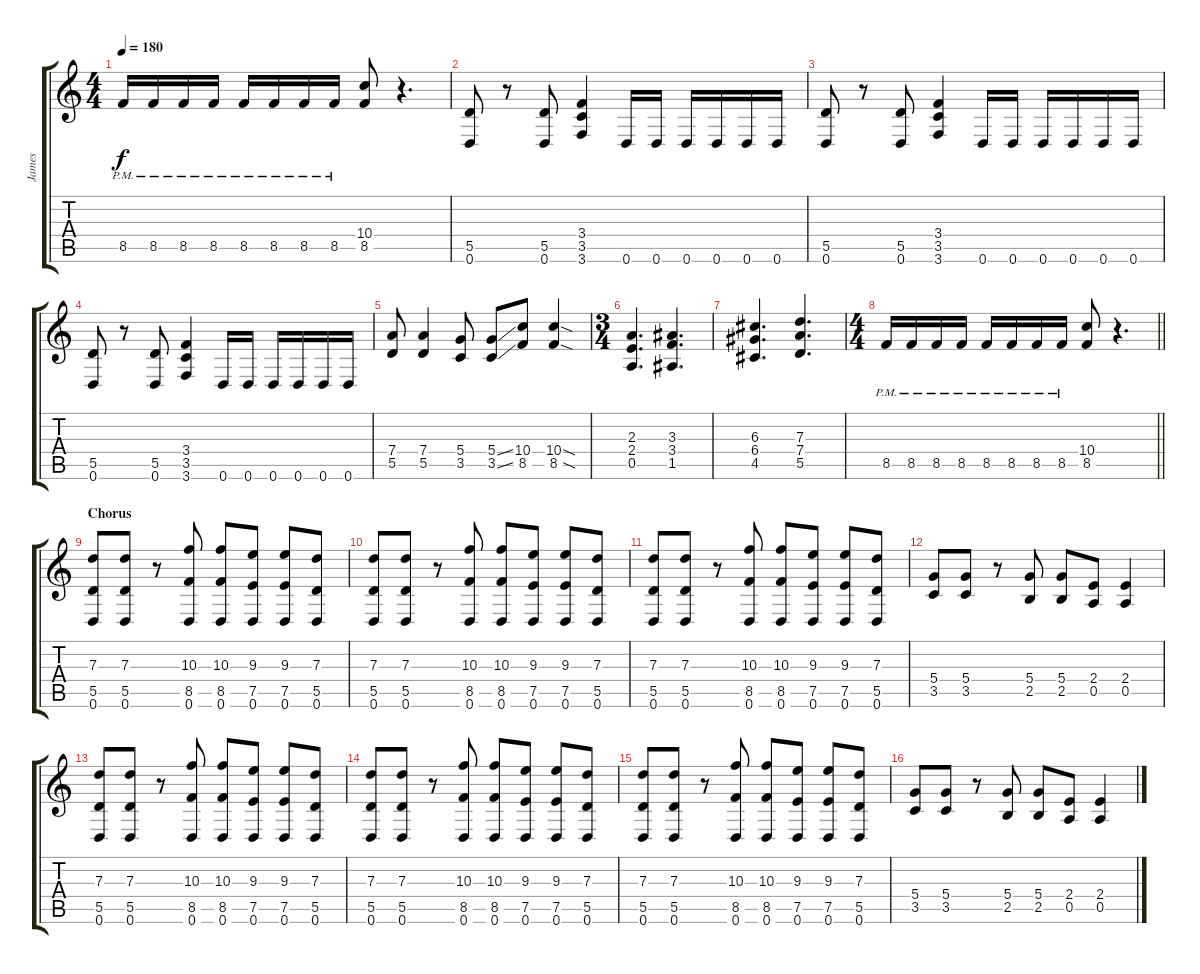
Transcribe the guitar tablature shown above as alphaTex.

\track ("James" "James") {instrument distortionguitar}
\staff {score tabs}
\tuning (E4 B3 G3 D3 A2 D2) {hide}
\ts (4 4)
\tempo 180
\clef g2
\ks c
8.5{pm}.16{dy f} 8.5{pm}.16 8.5{pm}.16 8.5{pm}.16 8.5{pm}.16 8.5{pm}.16 8.5{pm}.16 8.5{pm}.16 (10.4 8.5).8 r.4{d} |
(5.5 0.6).8 r.8 (5.5 0.6).8 (3.4 3.5 3.6).4 0.6.16 0.6.16 0.6.16 0.6.16 0.6.16 0.6.16 |
(5.5 0.6).8 r.8 (5.5 0.6).8 (3.4 3.5 3.6).4 0.6.16 0.6.16 0.6.16 0.6.16 0.6.16 0.6.16 |
(5.5 0.6).8 r.8 (5.5 0.6).8 (3.4 3.5 3.6).4 0.6.16 0.6.16 0.6.16 0.6.16 0.6.16 0.6.16 |
(7.4 5.5).8 (7.4 5.5).4 (5.4 3.5).8 (5.4{ss} 3.5{ss}).8 (10.4 8.5).8 (10.4{sod} 8.5{sod}).4 |
\ts (3 4)
(2.3 2.4 0.5).4{d} (3.3 3.4 1.5).4{d} |
(6.3 6.4 4.5).4{d} (7.3 7.4 5.5).4{d} |
\ts (4 4)
\barLineRight lightlight
8.5{pm}.16 8.5{pm}.16 8.5{pm}.16 8.5{pm}.16 8.5{pm}.16 8.5{pm}.16 8.5{pm}.16 8.5{pm}.16 (10.4 8.5).8 r.4{d} |
\section ("" "Chorus")
(7.3 5.5 0.6).8 (7.3 5.5 0.6).8 r.8 (10.3 8.5 0.6).8 (10.3 8.5 0.6).8 (9.3 7.5 0.6).8 (9.3 7.5 0.6).8 (7.3 5.5 0.6).8 |
(7.3 5.5 0.6).8 (7.3 5.5 0.6).8 r.8 (10.3 8.5 0.6).8 (10.3 8.5 0.6).8 (9.3 7.5 0.6).8 (9.3 7.5 0.6).8 (7.3 5.5 0.6).8 |
(7.3 5.5 0.6).8 (7.3 5.5 0.6).8 r.8 (10.3 8.5 0.6).8 (10.3 8.5 0.6).8 (9.3 7.5 0.6).8 (9.3 7.5 0.6).8 (7.3 5.5 0.6).8 |
(5.4 3.5).8 (5.4 3.5).8 r.8 (5.4 2.5).8 (5.4 2.5).8 (2.4 0.5).8 (2.4 0.5).4 |
(7.3 5.5 0.6).8 (7.3 5.5 0.6).8 r.8 (10.3 8.5 0.6).8 (10.3 8.5 0.6).8 (9.3 7.5 0.6).8 (9.3 7.5 0.6).8 (7.3 5.5 0.6).8 |
(7.3 5.5 0.6).8 (7.3 5.5 0.6).8 r.8 (10.3 8.5 0.6).8 (10.3 8.5 0.6).8 (9.3 7.5 0.6).8 (9.3 7.5 0.6).8 (7.3 5.5 0.6).8 |
(7.3 5.5 0.6).8 (7.3 5.5 0.6).8 r.8 (10.3 8.5 0.6).8 (10.3 8.5 0.6).8 (9.3 7.5 0.6).8 (9.3 7.5 0.6).8 (7.3 5.5 0.6).8 |
(5.4 3.5).8 (5.4 3.5).8 r.8 (5.4 2.5).8 (5.4 2.5).8 (2.4 0.5).8 (2.4 0.5).4
